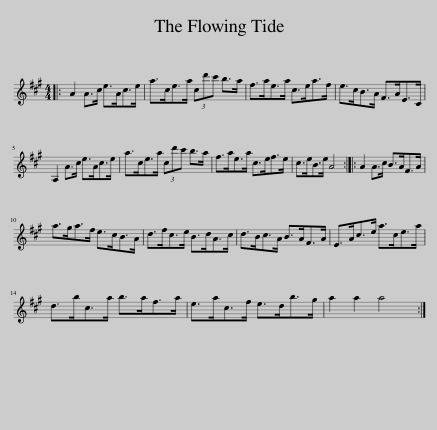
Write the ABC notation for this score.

X:1
L:1/8
M:4/4
I:linebreak $
K:A
V:1 treble
V:1
|: A2 A>c e>Ac>e | a>ce>a (3cd'c' b>a | f>ae>a c>ea>f | e>cB>A F>AE>C |$ A,2 A>c e>Ac>e | %5
 a>ce>a (3cd'c' b>a | f>ae>a c>ef>e | c>eB>e A4 :: A2 A>c B>AF>A |$ a>ga>f e>cB>A | %10
 d>fc>e B>dA>c | d>Bc>A B>AF>A | E>Ac>e a>ce>a |$ d>bc>a b>af>a | e>ac>f e>db>g | %15
 a2 a2 a4 :| %16
